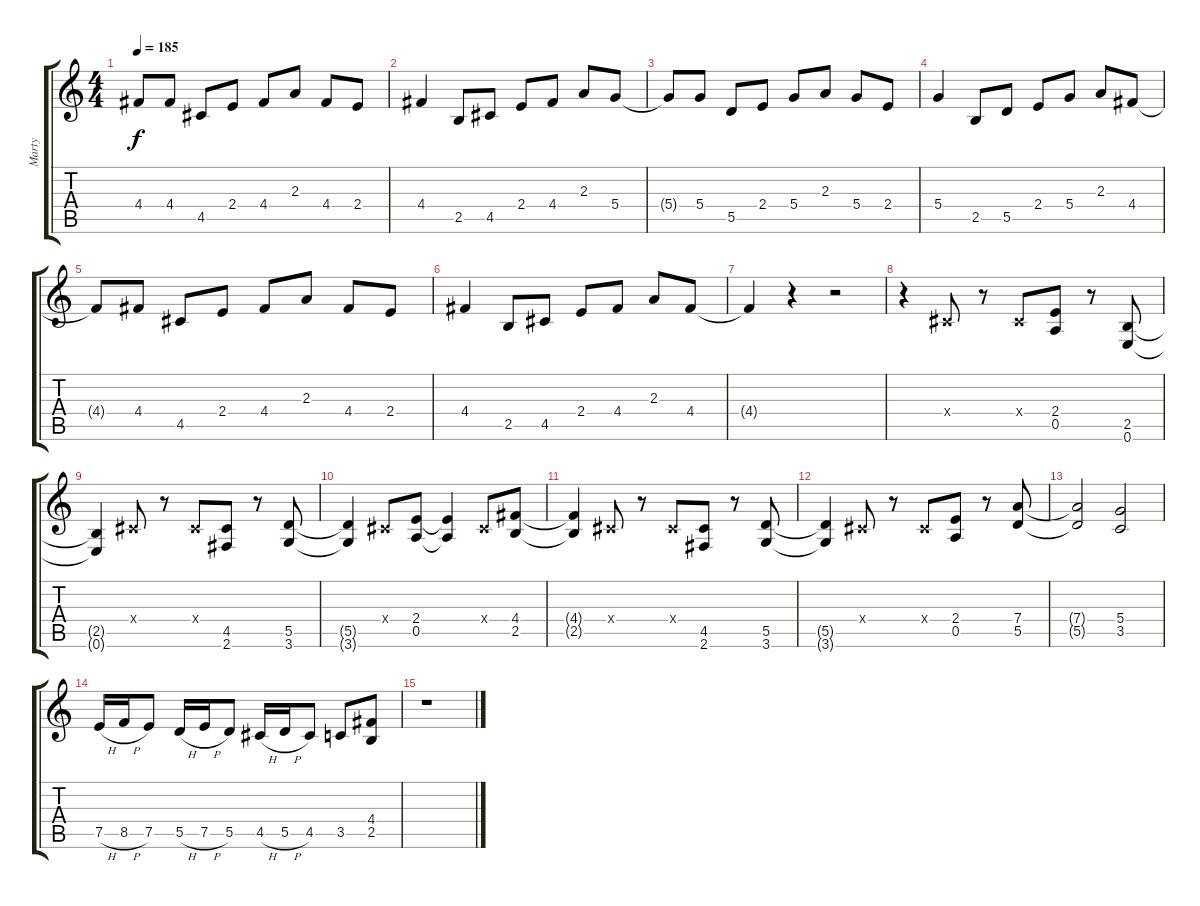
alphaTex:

\track ("Marty" "Marty") {instrument distortionguitar}
\staff {score tabs}
\tuning (E4 B3 G3 D3 A2 E2) {hide}
\ts (4 4)
\tempo 185
\clef g2
\ks c
4.4{t}.8{dy f} 4.4.8 4.5.8 2.4.8 4.4.8 2.3.8 4.4.8 2.4.8 |
4.4.4 2.5.8 4.5.8 2.4.8 4.4.8 2.3.8 5.4.8 |
5.4{t}.8 5.4.8 5.5.8 2.4.8 5.4.8 2.3.8 5.4.8 2.4.8 |
5.4.4 2.5.8 5.5.8 2.4.8 5.4.8 2.3.8 4.4.8 |
4.4{t}.8 4.4.8 4.5.8 2.4.8 4.4.8 2.3.8 4.4.8 2.4.8 |
4.4.4 2.5.8 4.5.8 2.4.8 4.4.8 2.3.8 4.4.8 |
4.4{t}.4 r.4 r.2 |
r.4 -1.4{x}.8 r.8 -1.4{x}.8 (2.4 0.5).8 r.8 (2.5 0.6).8 |
(2.5{t} 0.6{t}).4 -1.4{x}.8 r.8 -1.4{x}.8 (4.5 2.6).8 r.8 (5.5 3.6).8 |
(5.5{t} 3.6{t}).4 -1.4{x}.8 (2.4 0.5).8 (2.4{t} 0.5{t}).4 -1.4{x}.8 (4.4 2.5).8 |
(4.4{t} 2.5{t}).4 -1.4{x}.8 r.8 -1.4{x}.8 (4.5 2.6).8 r.8 (5.5 3.6).8 |
(5.5{t} 3.6{t}).4 -1.4{x}.8 r.8 -1.4{x}.8 (2.4 0.5).8 r.8 (7.4 5.5).8 |
(7.4{t} 5.5{t}).2 (5.4 3.5).2 |
7.5{h}.16 8.5{h}.16 7.5.8 5.5{h}.16 7.5{h}.16 5.5.8 4.5{h}.16 5.5{h}.16 4.5.8 3.5.8 (4.4 2.5).8 |
r.1
